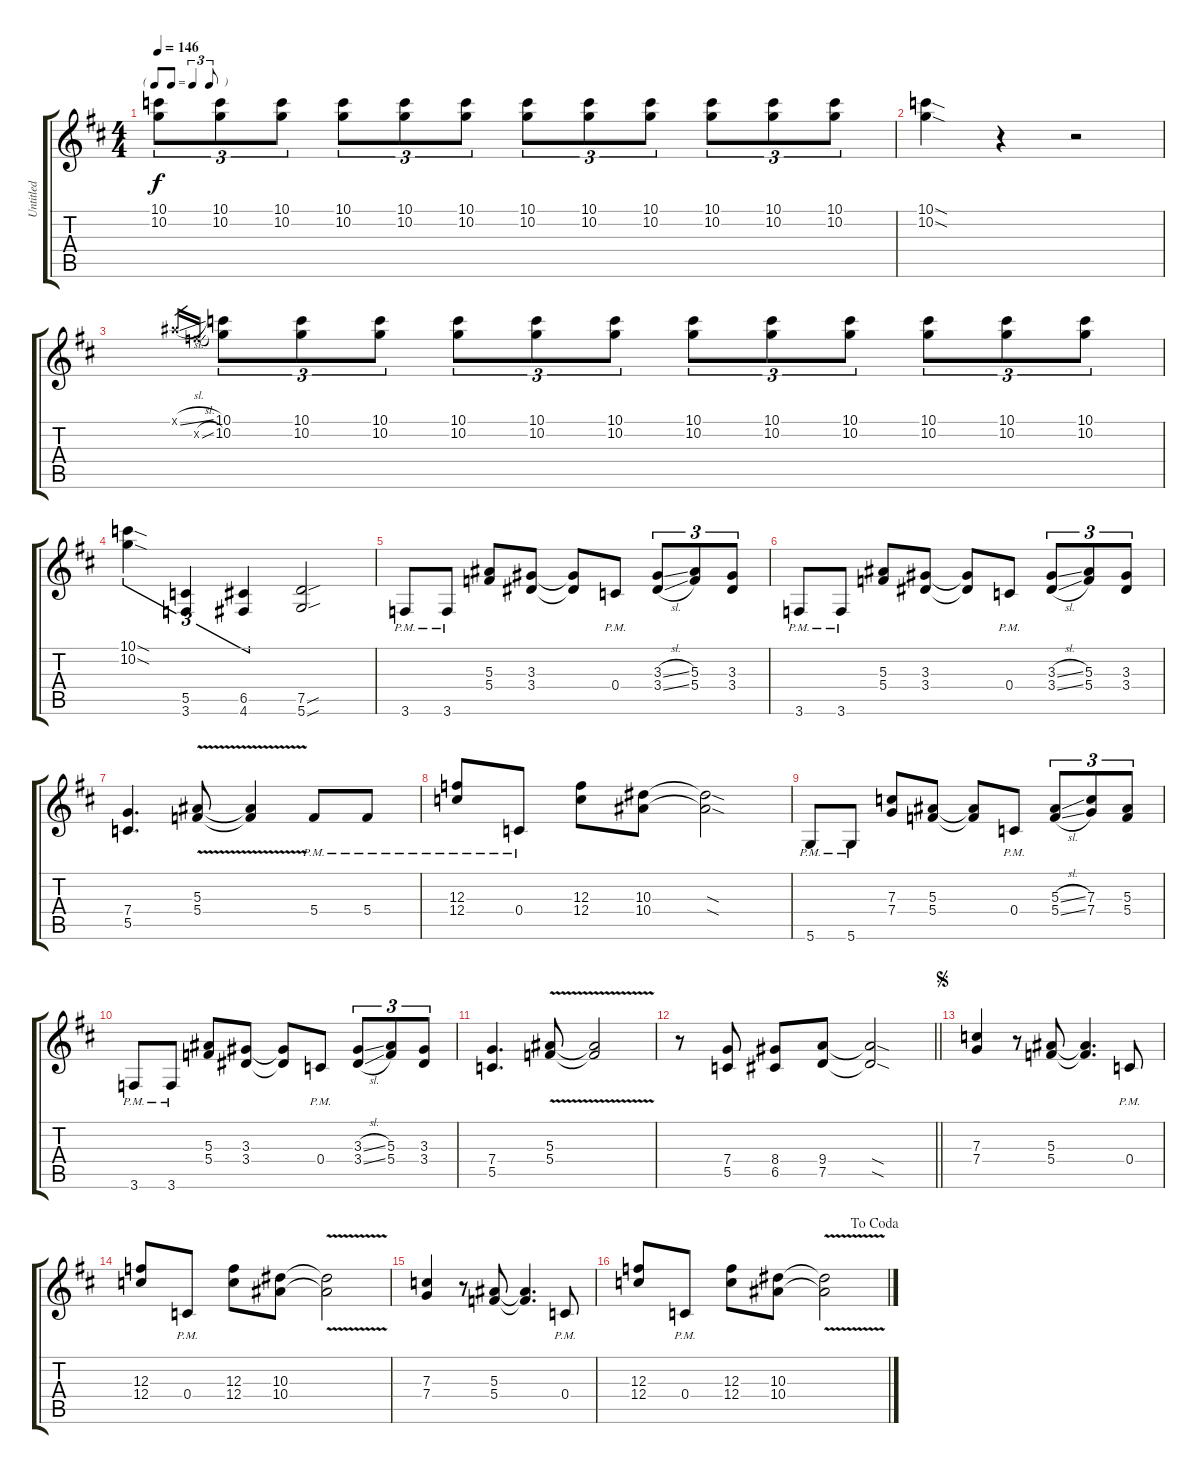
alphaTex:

\track ("Untitled" "Untitled") {instrument distortionguitar}
\staff {score tabs}
\tuning (D4 A3 F3 C3 G2 D2) {hide}
\ts (4 4)
\tf triplet8th
\tempo 146
\clef g2
\ks d
(10.1 10.2).8{tu (3 2) dy f instrument distortionguitar} (10.1 10.2).8{tu (3 2)} (10.1 10.2).8{tu (3 2)} (10.1 10.2).8{tu (3 2)} (10.1 10.2).8{tu (3 2)} (10.1 10.2).8{tu (3 2)} (10.1 10.2).8{tu (3 2)} (10.1 10.2).8{tu (3 2)} (10.1 10.2).8{tu (3 2)} (10.1 10.2).8{tu (3 2)} (10.1 10.2).8{tu (3 2)} (10.1 10.2).8{tu (3 2)} |
(10.1{sod} 10.2{sod}).4 r.4 r.2 |
8.1{sl x}.16{gr} 8.2{sl x}.16{gr} (10.1 10.2).8{tu (3 2)} (10.1 10.2).8{tu (3 2)} (10.1 10.2).8{tu (3 2)} (10.1 10.2).8{tu (3 2)} (10.1 10.2).8{tu (3 2)} (10.1 10.2).8{tu (3 2)} (10.1 10.2).8{tu (3 2)} (10.1 10.2).8{tu (3 2)} (10.1 10.2).8{tu (3 2)} (10.1 10.2).8{tu (3 2)} (10.1 10.2).8{tu (3 2)} (10.1 10.2).8{tu (3 2)} |
(10.1{sod} 10.2{sod}).4{tu (3 2)} (5.5 3.6).4{tu (3 2)} (6.5 4.6).4{tu (3 2)} (7.5{sou} 5.6{sou}).2 |
3.6{pm}.8 3.6{pm}.8 (5.3 5.4).8 (3.3 3.4).8 (3.3{t} 3.4{t}).8 0.4{pm}.8 (3.3{sl} 3.4{sl}).8{tu (3 2)} (5.3 5.4).8{tu (3 2)} (3.3 3.4).8{tu (3 2)} |
3.6{pm}.8 3.6{pm}.8 (5.3 5.4).8 (3.3 3.4).8 (3.3{t} 3.4{t}).8 0.4{pm}.8 (3.3{sl} 3.4{sl}).8{tu (3 2)} (5.3 5.4).8{tu (3 2)} (3.3 3.4).8{tu (3 2)} |
(7.4 5.5).4{d} (5.3{v} 5.4{v}).8 (5.3{v t} 5.4{v t}).4 5.4{pm}.8 5.4{pm}.8 |
(12.3{pm} 12.4{pm}).8 0.4{pm}.8 (12.3 12.4).8 (10.3 10.4).8 (10.3{sod t} 10.4{sod t}).2 |
5.6{pm}.8 5.6{pm}.8 (7.3 7.4).8 (5.3 5.4).8 (5.3{t} 5.4{t}).8 0.4{pm}.8 (5.3{sl} 5.4{sl}).8{tu (3 2)} (7.3 7.4).8{tu (3 2)} (5.3 5.4).8{tu (3 2)} |
3.6{pm}.8 3.6{pm}.8 (5.3 5.4).8 (3.3 3.4).8 (3.3{t} 3.4{t}).8 0.4{pm}.8 (3.3{sl} 3.4{sl}).8{tu (3 2)} (5.3 5.4).8{tu (3 2)} (3.3 3.4).8{tu (3 2)} |
(7.4 5.5).4{d} (5.3{v} 5.4{v}).8 (5.3{v t} 5.4{v t}).2 |
\barLineRight lightlight
r.8 (7.4 5.5).8 (8.4 6.5).8 (9.4 7.5).8 (9.4{sod t} 7.5{sod t}).2 |
\jump segno
(7.3 7.4).4 r.8 (5.3 5.4).8 (5.3{t} 5.4{t}).4{d} 0.4{pm}.8 |
(12.3 12.4).8 0.4{pm}.8 (12.3 12.4).8 (10.3 10.4).8 (10.3{v t} 10.4{v t}).2 |
(7.3 7.4).4 r.8 (5.3 5.4).8 (5.3{t} 5.4{t}).4{d} 0.4{pm}.8 |
\jump dacoda
(12.3 12.4).8 0.4{pm}.8 (12.3 12.4).8 (10.3 10.4).8 (10.3{v t} 10.4{v t}).2
